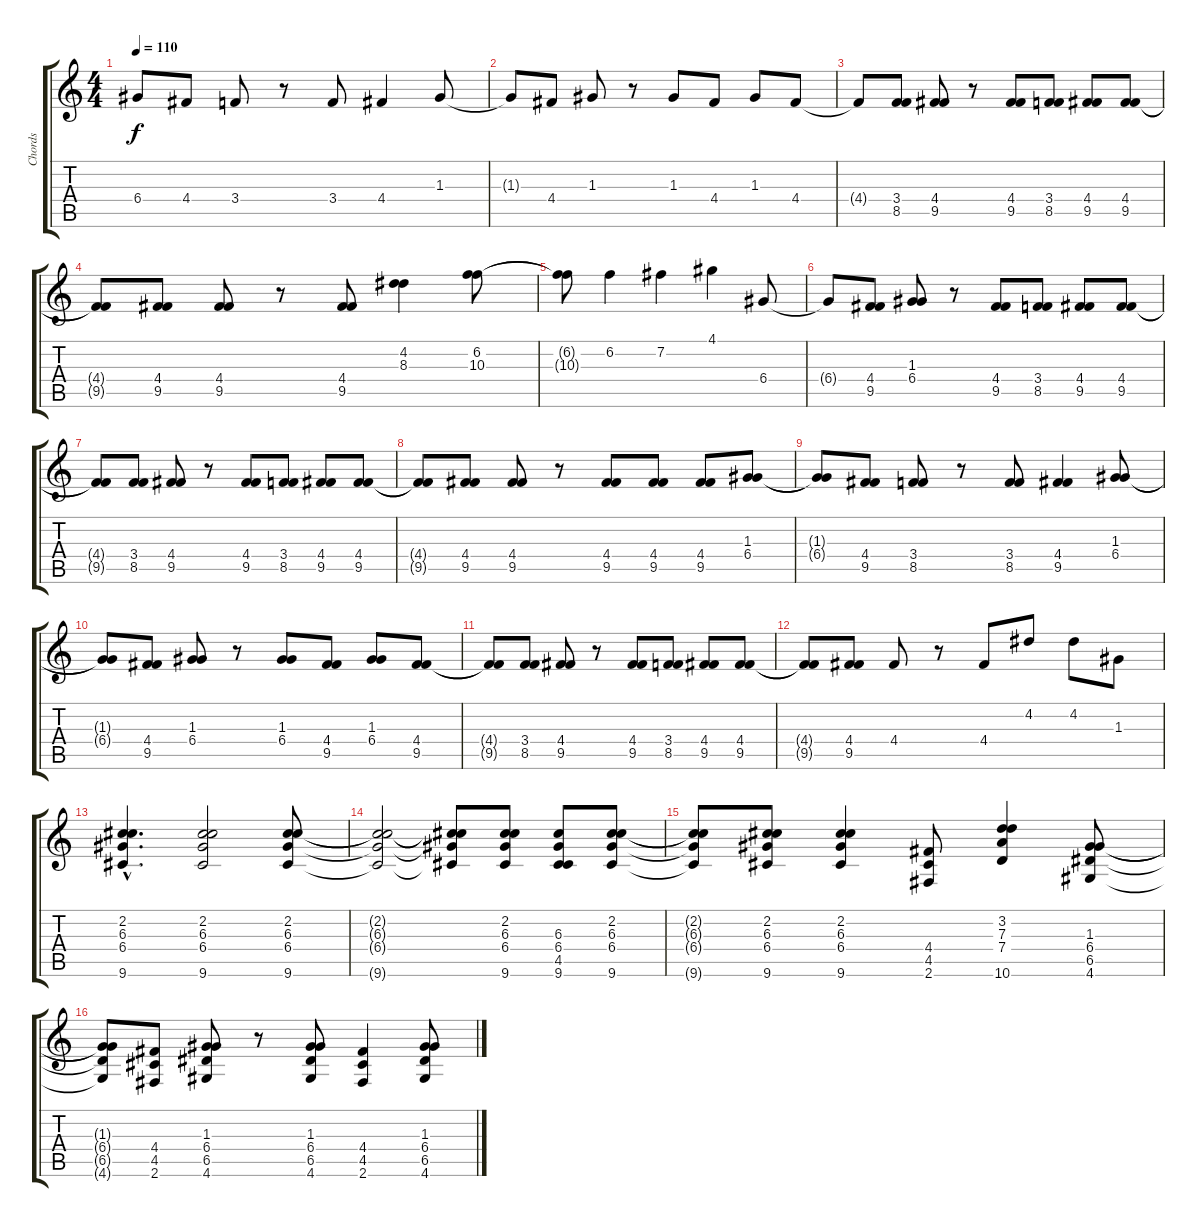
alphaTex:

\track ("Chords" "Chords") {instrument overdrivenguitar}
\staff {score tabs}
\tuning (E4 B3 G3 D3 A2 E2) {hide}
\ts (4 4)
\tempo 110
\clef g2
\ks c
6.4{t}.8{dy f} 4.4.8 3.4.8 r.8 3.4.8 4.4.4 1.3.8 |
1.3{t}.8 4.4.8 1.3.8 r.8 1.3.8 4.4.8 1.3.8 4.4.8 |
4.4{t}.8 (3.4 8.5).8 (4.4 9.5).8 r.8 (4.4 9.5).8 (3.4 8.5).8 (4.4 9.5).8 (4.4 9.5).8 |
(4.4{t} 9.5{t}).8 (4.4 9.5).8 (4.4 9.5).8 r.8 (4.4 9.5).8 (4.2 8.3).4 (6.2 10.3).8 |
(6.2{t} 10.3{t}).8 6.2.4 7.2.4 4.1.4 6.4.8 |
6.4{t}.8 (4.4 9.5).8 (1.3 6.4).8 r.8 (4.4 9.5).8 (3.4 8.5).8 (4.4 9.5).8 (4.4 9.5).8 |
(4.4{t} 9.5{t}).8 (3.4 8.5).8 (4.4 9.5).8 r.8 (4.4 9.5).8 (3.4 8.5).8 (4.4 9.5).8 (4.4 9.5).8 |
(4.4{t} 9.5{t}).8 (4.4 9.5).8 (4.4 9.5).8 r.8 (4.4 9.5).8 (4.4 9.5).8 (4.4 9.5).8 (1.3 6.4).8 |
(1.3{t} 6.4{t}).8 (4.4 9.5).8 (3.4 8.5).8 r.8 (3.4 8.5).8 (4.4 9.5).4 (1.3 6.4).8 |
(1.3{t} 6.4{t}).8 (4.4 9.5).8 (1.3 6.4).8 r.8 (1.3 6.4).8 (4.4 9.5).8 (1.3 6.4).8 (4.4 9.5).8 |
(4.4{t} 9.5{t}).8 (3.4 8.5).8 (4.4 9.5).8 r.8 (4.4 9.5).8 (3.4 8.5).8 (4.4 9.5).8 (4.4 9.5).8 |
(4.4{t} 9.5{t}).8 (4.4 9.5).8 4.4.8 r.8 4.4.8 4.2.8 4.2.8 1.3.8 |
(2.2{hac} 6.3{hac} 6.4{hac} 9.6{hac}).4{d} (2.2 6.3 6.4 9.6).2 (2.2 6.3 6.4 9.6).8 |
(2.2{t} 6.3{t} 6.4{t} 9.6{t}).2 (2.2{t} 6.3{t} 6.4{t} 9.6{t}).8 (2.2 6.3 6.4 9.6).8 (6.3 6.4 4.5 9.6).8 (2.2 6.3 6.4 9.6).8 |
(2.2{t} 6.3{t} 6.4{t} 9.6{t}).8 (2.2 6.3 6.4 9.6).8 (2.2 6.3 6.4 9.6).4 (4.4 4.5 2.6).8 (3.2 7.3 7.4 10.6).4 (1.3 6.4 6.5 4.6).8 |
(1.3{t} 6.4{t} 6.5{t} 4.6{t}).8 (4.4 4.5 2.6).8 (1.3 6.4 6.5 4.6).8 r.8 (1.3 6.4 6.5 4.6).8 (4.4 4.5 2.6).4 (1.3 6.4 6.5 4.6).8
